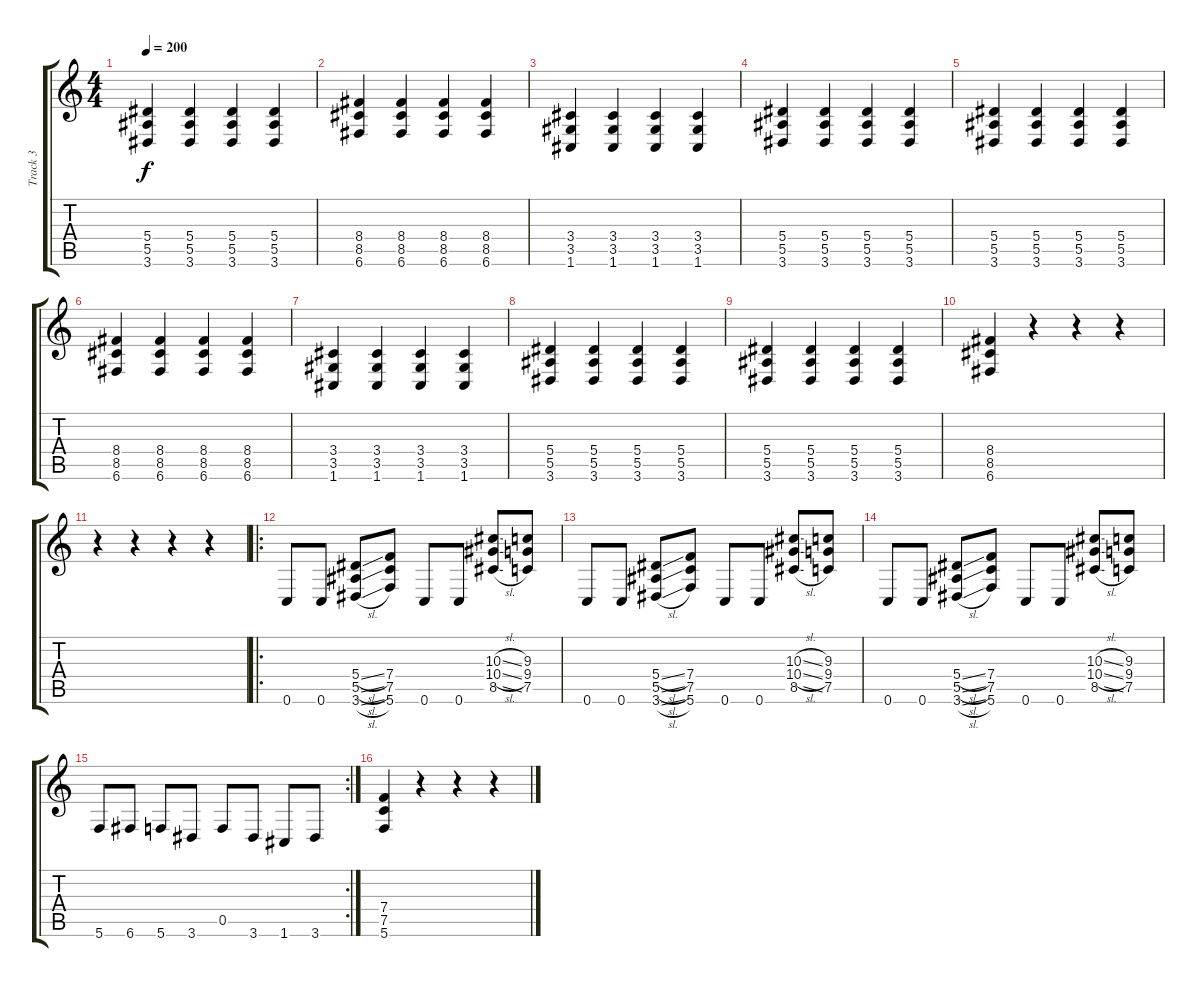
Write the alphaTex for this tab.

\track ("Track 3" "Track 3") {instrument distortionguitar}
\staff {score tabs}
\tuning (C4 G3 Eb3 Bb2 F2 C2) {hide}
\ts (4 4)
\tempo 200
\clef g2
\ks c
(5.4 5.5 3.6).4{dy f} (5.4 5.5 3.6).4 (5.4 5.5 3.6).4 (5.4 5.5 3.6).4 |
(8.4 8.5 6.6).4 (8.4 8.5 6.6).4 (8.4 8.5 6.6).4 (8.4 8.5 6.6).4 |
(3.4 3.5 1.6).4 (3.4 3.5 1.6).4 (3.4 3.5 1.6).4 (3.4 3.5 1.6).4 |
(5.4 5.5 3.6).4 (5.4 5.5 3.6).4 (5.4 5.5 3.6).4 (5.4 5.5 3.6).4 |
(5.4 5.5 3.6).4 (5.4 5.5 3.6).4 (5.4 5.5 3.6).4 (5.4 5.5 3.6).4 |
(8.4 8.5 6.6).4 (8.4 8.5 6.6).4 (8.4 8.5 6.6).4 (8.4 8.5 6.6).4 |
(3.4 3.5 1.6).4 (3.4 3.5 1.6).4 (3.4 3.5 1.6).4 (3.4 3.5 1.6).4 |
(5.4 5.5 3.6).4 (5.4 5.5 3.6).4 (5.4 5.5 3.6).4 (5.4 5.5 3.6).4 |
(5.4 5.5 3.6).4 (5.4 5.5 3.6).4 (5.4 5.5 3.6).4 (5.4 5.5 3.6).4 |
(8.4 8.5 6.6).4 r.4 r.4 r.4 |
r.4 r.4 r.4 r.4 |
\ro
0.6.8 0.6.8 (5.4{sl} 5.5{sl} 3.6{sl}).8 (7.4 7.5 5.6).8 0.6.8 0.6.8 (10.3{sl} 10.4{sl} 8.5{sl}).8 (9.3 9.4 7.5).8 |
0.6.8 0.6.8 (5.4{sl} 5.5{sl} 3.6{sl}).8 (7.4 7.5 5.6).8 0.6.8 0.6.8 (10.3{sl} 10.4{sl} 8.5{sl}).8 (9.3 9.4 7.5).8 |
0.6.8 0.6.8 (5.4{sl} 5.5{sl} 3.6{sl}).8 (7.4 7.5 5.6).8 0.6.8 0.6.8 (10.3{sl} 10.4{sl} 8.5{sl}).8 (9.3 9.4 7.5).8 |
\rc 2
5.6.8 6.6.8 5.6.8 3.6.8 0.5.8 3.6.8 1.6.8 3.6.8 |
(7.4 7.5 5.6).4 r.4 r.4 r.4
